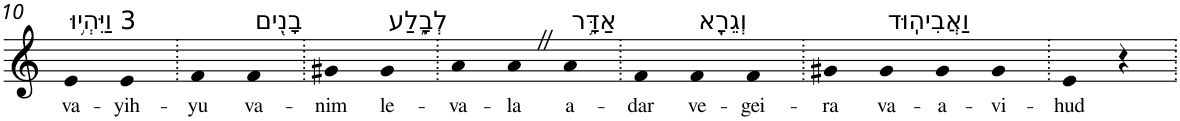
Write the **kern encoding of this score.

**kern	**text
*part1	*part1
*staff1	*staff1
*I"Piano	*
*I'Pno	*
!!LO:PB:g=z
*clefG2	*
*k[]	*
=10	=10
!LO:TX:a:t=3 וַיִּהְי֥וּ	!
!	!LO:LY:b
4e	va-
!	!LO:LY:b
4e	-yih-
=11.	=11.
!	!LO:LY:b
4f	-yu
!LO:TX:a:t=בָנִ֖ים	!
!	!LO:LY:b
4f	va-
=12.	=12.
!	!LO:LY:b
4g#X	-nim
!LO:TX:a:t=לְבָ֑לַע	!
!	!LO:LY:b
4g#	le-
=13.	=13.
!	!LO:LY:b
4a	-va-
!	!LO:LY:b
4aZ	-la
!LO:TX:a:t=אַדָּ֥ר	!
!	!LO:LY:b
4a	a-
=14.	=14.
!	!LO:LY:b
4f	-dar
!LO:TX:a:t=וְגֵרָ֖א	!
!	!LO:LY:b
4f	ve-
!	!LO:LY:b
4f	-gei-
=15.	=15.
!	!LO:LY:b
4g#X	-ra
!LO:TX:a:t=וַאֲבִיהֽוּד	!
!	!LO:LY:b
4g#	va-
!	!LO:LY:b
4g#	-a-
!	!LO:LY:b
4g#	-vi-
=16.	=16.
!	!LO:LY:b
4e	-hud
4r	.
=.	=.
*-	*-
